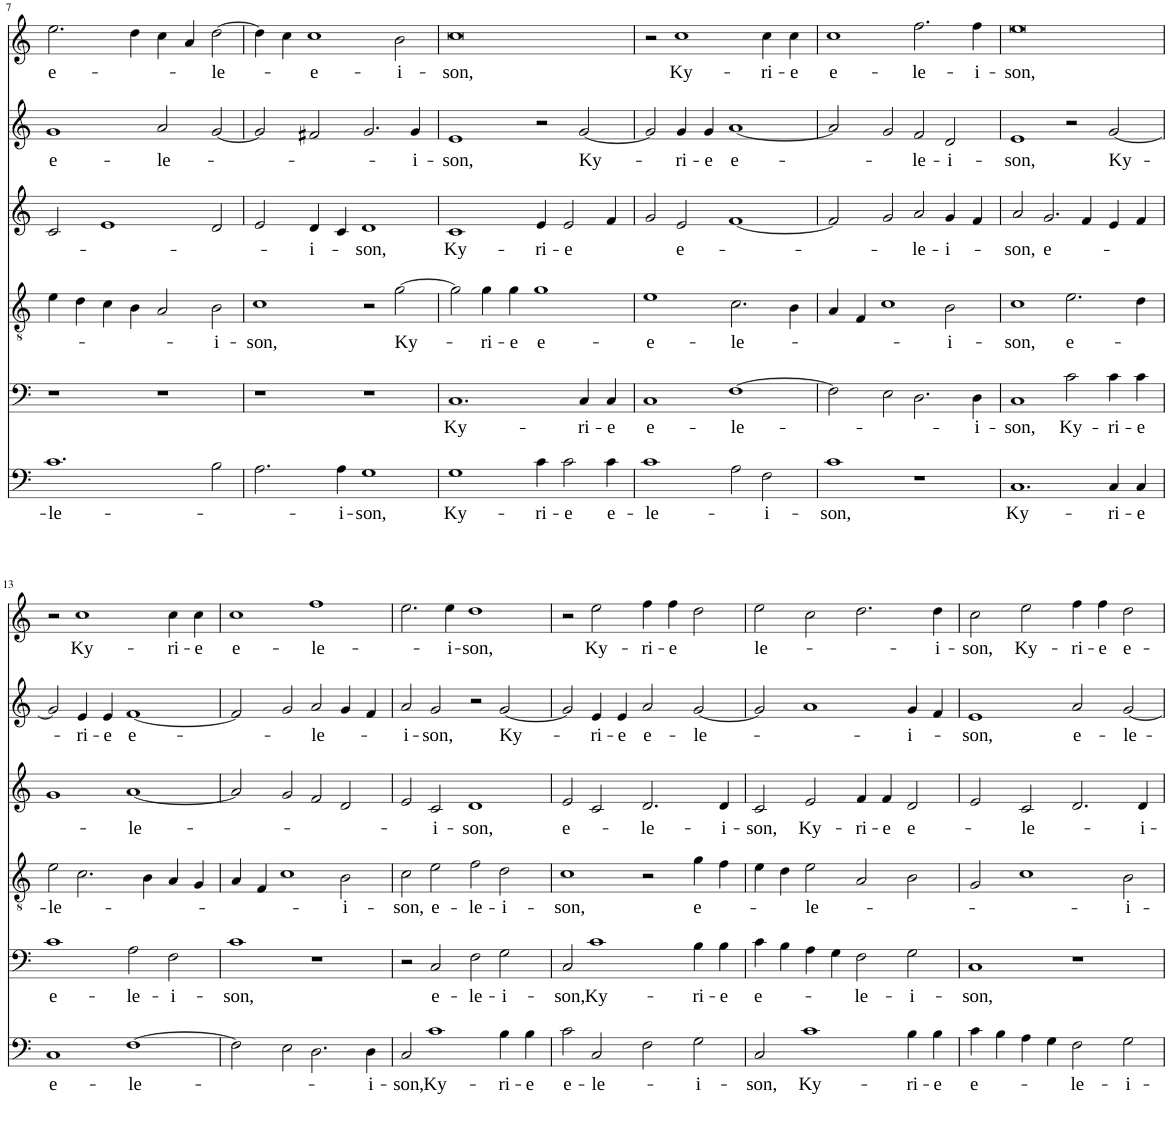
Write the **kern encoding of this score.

**kern	**text	**kern	**text	**kern	**text	**kern	**text	**kern	**text	**kern	**text
*part6	*part6	*part5	*part5	*part4	*part4	*part3	*part3	*part2	*part2	*part1	*part1
*staff6	*staff6	*staff5	*staff5	*staff4	*staff4	*staff3	*staff3	*staff2	*staff2	*staff1	*staff1
*I"B	*	*I"B	*	*I"T	*	*I"A	*	*I"S	*	*I"S	*
!!LO:PB:g=z
*clefF4	*	*clefF4	*	*clefGv2	*	*clefG2	*	*clefG2	*	*clefG2	*
*k[]	*	*k[]	*	*k[]	*	*k[]	*	*k[]	*	*k[]	*
*M4/2	*	*M4/2	*	*M4/2	*	*M4/2	*	*M4/2	*	*M4/2	*
=7	=7	=7	=7	=7	=7	=7	=7	=7	=7	=7	=7
!	!LO:LY:b	!	!	!	!	!	!	!	!LO:LY:b	!	!LO:LY:b
1.c	-le-	1r	.	4e\	.	2c/	.	1g	e-	2.ee\	e-
.	.	.	.	4d\	.	.	.	.	.	.	.
.	.	.	.	4c\	.	1e	.	.	.	.	.
.	.	.	.	4B\	.	.	.	.	.	4dd\	.
!	!	!	!	!	!	!	!	!	!LO:LY:b	!	!
.	.	1r	.	2A/	.	.	.	2a/	-le-	4cc\	.
.	.	.	.	.	.	.	.	.	.	4a/	.
!	!	!	!	!	!LO:LY:b	!	!	!	!	!	!LO:LY:b
2B\	.	.	.	2B\	-i-	2d/	.	[2g/	.	[2dd\	-le-
=8	=8	=8	=8	=8	=8	=8	=8	=8	=8	=8	=8
!	!	!	!	!	!LO:LY:b	!	!	!	!	!	!
2.A\	.	1r	.	1c	-son,	2e/	.	2g/]	.	4dd\]	.
.	.	.	.	.	.	.	.	.	.	4cc\	.
!	!	!	!	!	!	!	!LO:LY:b	!	!	!	!LO:LY:b
.	.	.	.	.	.	4d/	-i-	2f#X/	.	1cc	-e-
!	!LO:LY:b	!	!	!	!	!	!	!	!	!	!
4A\	-i-	.	.	.	.	4c/	.	.	.	.	.
!	!LO:LY:b	!	!	!	!	!	!LO:LY:b	!	!	!	!
1G	-son,	1r	.	2r	.	1d	-son,	2.g/	.	.	.
!	!	!	!	!	!LO:LY:b	!	!	!	!	!	!LO:LY:b
.	.	.	.	[2g\	Ky-	.	.	.	.	2b\	-i-
!	!	!	!	!	!	!	!	!	!LO:LY:b	!	!
.	.	.	.	.	.	.	.	4g/	-i-	.	.
=9	=9	=9	=9	=9	=9	=9	=9	=9	=9	=9	=9
!	!LO:LY:b	!	!LO:LY:b	!	!	!	!LO:LY:b	!	!LO:LY:b	!	!LO:LY:b
1G	Ky-	1.C	Ky-	2g\]	.	1c	Ky-	1e	-son,	0cc	-son,
!	!	!	!	!	!LO:LY:b	!	!	!	!	!	!
.	.	.	.	4g\	-ri-	.	.	.	.	.	.
!	!	!	!	!	!LO:LY:b	!	!	!	!	!	!
.	.	.	.	4g\	-e	.	.	.	.	.	.
!	!LO:LY:b	!	!	!	!LO:LY:b	!	!LO:LY:b	!	!	!	!
4c\	-ri-	.	.	1g	e-	4e/	-ri-	2r	.	.	.
!	!LO:LY:b	!	!	!	!	!	!LO:LY:b	!	!	!	!
2c\	-e	.	.	.	.	2e/	-e	.	.	.	.
!	!	!	!LO:LY:b	!	!	!	!	!	!LO:LY:b	!	!
.	.	4C/	-ri-	.	.	.	.	[2g/	Ky-	.	.
!	!LO:LY:b	!	!LO:LY:b	!	!	!	!	!	!	!	!
4c\	e-	4C/	-e	.	.	4f/	.	.	.	.	.
=10	=10	=10	=10	=10	=10	=10	=10	=10	=10	=10	=10
!	!LO:LY:b	!	!LO:LY:b	!	!LO:LY:b	!	!	!	!	!	!
1c	-le-	1C	e-	1e	e-	2g/	.	2g/]	.	2r	.
!	!	!	!	!	!	!	!LO:LY:b	!	!LO:LY:b	!	!LO:LY:b
.	.	.	.	.	.	2e/	e-	4g/	-ri-	1cc	Ky-
!	!	!	!	!	!	!	!	!	!LO:LY:b	!	!
.	.	.	.	.	.	.	.	4g/	-e	.	.
!	!	!	!LO:LY:b	!	!LO:LY:b	!	!	!	!LO:LY:b	!	!
2A\	.	[1F	-le-	2.c\	-le-	[1f	.	[1a	e-	.	.
!	!LO:LY:b	!	!	!	!	!	!	!	!	!	!LO:LY:b
2F\	-i-	.	.	.	.	.	.	.	.	4cc\	-ri-
!	!	!	!	!	!	!	!	!	!	!	!LO:LY:b
.	.	.	.	4B\	.	.	.	.	.	4cc\	-e
=11	=11	=11	=11	=11	=11	=11	=11	=11	=11	=11	=11
!	!LO:LY:b	!	!	!	!	!	!	!	!	!	!LO:LY:b
1c	-son,	2F\]	.	4A/	.	2f/]	.	2a/]	.	1cc	e-
.	.	.	.	4F/	.	.	.	.	.	.	.
.	.	2E\	.	1c	.	2g/	.	2g/	.	.	.
!	!	!	!	!	!	!	!LO:LY:b	!	!LO:LY:b	!	!LO:LY:b
1r	.	2.D\	.	.	.	2a/	-le-	2f/	-le-	2.ff\	-le-
!	!	!	!	!	!LO:LY:b	!	!LO:LY:b	!	!LO:LY:b	!	!
.	.	.	.	2B\	-i-	4g/	-i-	2d/	-i-	.	.
!	!	!	!LO:LY:b	!	!	!	!	!	!	!	!LO:LY:b
.	.	4D\	-i-	.	.	4f/	.	.	.	4ff\	-i-
=12	=12	=12	=12	=12	=12	=12	=12	=12	=12	=12	=12
!	!LO:LY:b	!	!LO:LY:b	!	!LO:LY:b	!	!LO:LY:b	!	!LO:LY:b	!	!LO:LY:b
1.C	Ky-	1C	-son,	1c	-son,	2a/	-son,	1e	-son,	0ee	-son,
!	!	!	!	!	!	!	!LO:LY:b	!	!	!	!
.	.	.	.	.	.	2.g/	e-	.	.	.	.
!	!	!	!LO:LY:b	!	!LO:LY:b	!	!	!	!	!	!
.	.	2c\	Ky-	2.e\	e-	.	.	2r	.	.	.
.	.	.	.	.	.	4f/	.	.	.	.	.
!	!LO:LY:b	!	!LO:LY:b	!	!	!	!	!	!LO:LY:b	!	!
4C/	-ri-	4c\	-ri-	.	.	4e/	.	[2g/	Ky-	.	.
!	!LO:LY:b	!	!LO:LY:b	!	!	!	!	!	!	!	!
4C/	-e	4c\	-e	4d\	.	4f/	.	.	.	.	.
!!LO:LB:g=z
=13	=13	=13	=13	=13	=13	=13	=13	=13	=13	=13	=13
!	!LO:LY:b	!	!LO:LY:b	!	!LO:LY:b	!	!	!	!	!	!
1C	e-	1c	e-	2e\	-le-	1g	.	2g/]	.	2r	.
!	!	!	!	!	!	!	!	!	!LO:LY:b	!	!LO:LY:b
.	.	.	.	2.c\	.	.	.	4e/	-ri-	1cc	Ky-
!	!	!	!	!	!	!	!	!	!LO:LY:b	!	!
.	.	.	.	.	.	.	.	4e/	-e	.	.
!	!LO:LY:b	!	!LO:LY:b	!	!	!	!LO:LY:b	!	!LO:LY:b	!	!
[1F	-le-	2A\	-le-	.	.	[1a	-le-	[1f	e-	.	.
.	.	.	.	4B\	.	.	.	.	.	.	.
!	!	!	!LO:LY:b	!	!	!	!	!	!	!	!LO:LY:b
.	.	2F\	-i-	4A/	.	.	.	.	.	4cc\	-ri-
!	!	!	!	!	!	!	!	!	!	!	!LO:LY:b
.	.	.	.	4G/	.	.	.	.	.	4cc\	-e
=14	=14	=14	=14	=14	=14	=14	=14	=14	=14	=14	=14
!	!	!	!LO:LY:b	!	!	!	!	!	!	!	!LO:LY:b
2F\]	.	1c	-son,	4A/	.	2a/]	.	2f/]	.	1cc	e-
.	.	.	.	4F/	.	.	.	.	.	.	.
2E\	.	.	.	1c	.	2g/	.	2g/	.	.	.
!	!	!	!	!	!	!	!	!	!LO:LY:b	!	!LO:LY:b
2.D\	.	1r	.	.	.	2f/	.	2a/	-le-	1ff	-le-
!	!	!	!	!	!LO:LY:b	!	!	!	!	!	!
.	.	.	.	2B\	-i-	2d/	.	4g/	.	.	.
!	!LO:LY:b	!	!	!	!	!	!	!	!	!	!
4D\	-i-	.	.	.	.	.	.	4f/	.	.	.
=15	=15	=15	=15	=15	=15	=15	=15	=15	=15	=15	=15
!	!LO:LY:b	!	!	!	!LO:LY:b	!	!	!	!LO:LY:b	!	!
2C/	-son,	2r	.	2c\	-son,	2e/	.	2a/	-i-	2.ee\	.
!	!LO:LY:b	!	!LO:LY:b	!	!LO:LY:b	!	!LO:LY:b	!	!LO:LY:b	!	!
1c	Ky-	2C/	e-	2e\	e-	2c/	-i-	2g/	-son,	.	.
!	!	!	!	!	!	!	!	!	!	!	!LO:LY:b
.	.	.	.	.	.	.	.	.	.	4ee\	-i-
!	!	!	!LO:LY:b	!	!LO:LY:b	!	!LO:LY:b	!	!	!	!LO:LY:b
.	.	2F\	-le-	2f\	-le-	1d	-son,	2r	.	1dd	-son,
!	!LO:LY:b	!	!LO:LY:b	!	!LO:LY:b	!	!	!	!LO:LY:b	!	!
4B\	-ri-	2G\	-i-	2d\	-i-	.	.	[2g/	Ky-	.	.
!	!LO:LY:b	!	!	!	!	!	!	!	!	!	!
4B\	-e	.	.	.	.	.	.	.	.	.	.
=16	=16	=16	=16	=16	=16	=16	=16	=16	=16	=16	=16
!	!LO:LY:b	!	!LO:LY:b	!	!LO:LY:b	!	!LO:LY:b	!	!	!	!
2c\	e-	2C/	-son,	1c	-son,	2e/	-e-	2g/]	.	2r	.
!	!LO:LY:b	!	!LO:LY:b	!	!	!	!	!	!LO:LY:b	!	!LO:LY:b
2C/	-le-	1c	Ky-	.	.	2c/	.	4e/	-ri-	2ee\	Ky-
!	!	!	!	!	!	!	!	!	!LO:LY:b	!	!
.	.	.	.	.	.	.	.	4e/	-e	.	.
!	!	!	!	!	!	!	!LO:LY:b	!	!LO:LY:b	!	!LO:LY:b
2F\	.	.	.	2r	.	2.d/	-le-	2a/	e-	4ff\	-ri-
!	!	!	!	!	!	!	!	!	!	!	!LO:LY:b
.	.	.	.	.	.	.	.	.	.	4ff\	-e
!	!LO:LY:b	!	!LO:LY:b	!	!LO:LY:b	!	!	!	!LO:LY:b	!	!
2G\	-i-	4B\	-ri-	4g\	e-	.	.	[2g/	-le-	2dd\	.
!	!	!	!LO:LY:b	!	!	!	!LO:LY:b	!	!	!	!
.	.	4B\	-e	4f\	.	4d/	-i-	.	.	.	.
=17	=17	=17	=17	=17	=17	=17	=17	=17	=17	=17	=17
!	!LO:LY:b	!	!LO:LY:b	!	!	!	!LO:LY:b	!	!	!	!LO:LY:b
2C/	-son,	4c\	e-	4e\	.	2c/	-son,	2g/]	.	2ee\	-le-
.	.	4B\	.	4d\	.	.	.	.	.	.	.
!	!LO:LY:b	!	!	!	!LO:LY:b	!	!LO:LY:b	!	!	!	!
1c	Ky-	4A\	.	2e\	-le-	2e/	Ky-	1a	.	2cc\	.
.	.	4G\	.	.	.	.	.	.	.	.	.
!	!	!	!LO:LY:b	!	!	!	!LO:LY:b	!	!	!	!
.	.	2F\	-le-	2A/	.	4f/	-ri-	.	.	2.dd\	.
!	!	!	!	!	!	!	!LO:LY:b	!	!	!	!
.	.	.	.	.	.	4f/	-e	.	.	.	.
!	!LO:LY:b	!	!LO:LY:b	!	!	!	!LO:LY:b	!	!LO:LY:b	!	!
4B\	-ri-	2G\	-i-	2B\	.	2d/	e-	4g/	-i-	.	.
!	!LO:LY:b	!	!	!	!	!	!	!	!	!	!LO:LY:b
4B\	-e	.	.	.	.	.	.	4f/	.	4dd\	-i-
=18	=18	=18	=18	=18	=18	=18	=18	=18	=18	=18	=18
!	!LO:LY:b	!	!LO:LY:b	!	!	!	!	!	!LO:LY:b	!	!LO:LY:b
4c\	e-	1C	-son,	2G/	.	2e/	.	1e	-son,	2cc\	-son,
4B\	.	.	.	.	.	.	.	.	.	.	.
!	!	!	!	!	!	!	!LO:LY:b	!	!	!	!LO:LY:b
4A\	.	.	.	1c	.	2c/	-le-	.	.	2ee\	Ky-
4G\	.	.	.	.	.	.	.	.	.	.	.
!	!LO:LY:b	!	!	!	!	!	!	!	!LO:LY:b	!	!LO:LY:b
2F\	-le-	1r	.	.	.	2.d/	.	2a/	e-	4ff\	-ri-
!	!	!	!	!	!	!	!	!	!	!	!LO:LY:b
.	.	.	.	.	.	.	.	.	.	4ff\	-e
!	!LO:LY:b	!	!	!	!LO:LY:b	!	!	!	!LO:LY:b	!	!LO:LY:b
2G\	-i-	.	.	2B\	-i-	.	.	[2g/	-le-	2dd\	e-
!	!	!	!	!	!	!	!LO:LY:b	!	!	!	!
.	.	.	.	.	.	4d/	-i-	.	.	.	.
=	=	=	=	=	=	=	=	=	=	=	=
*-	*-	*-	*-	*-	*-	*-	*-	*-	*-	*-	*-
